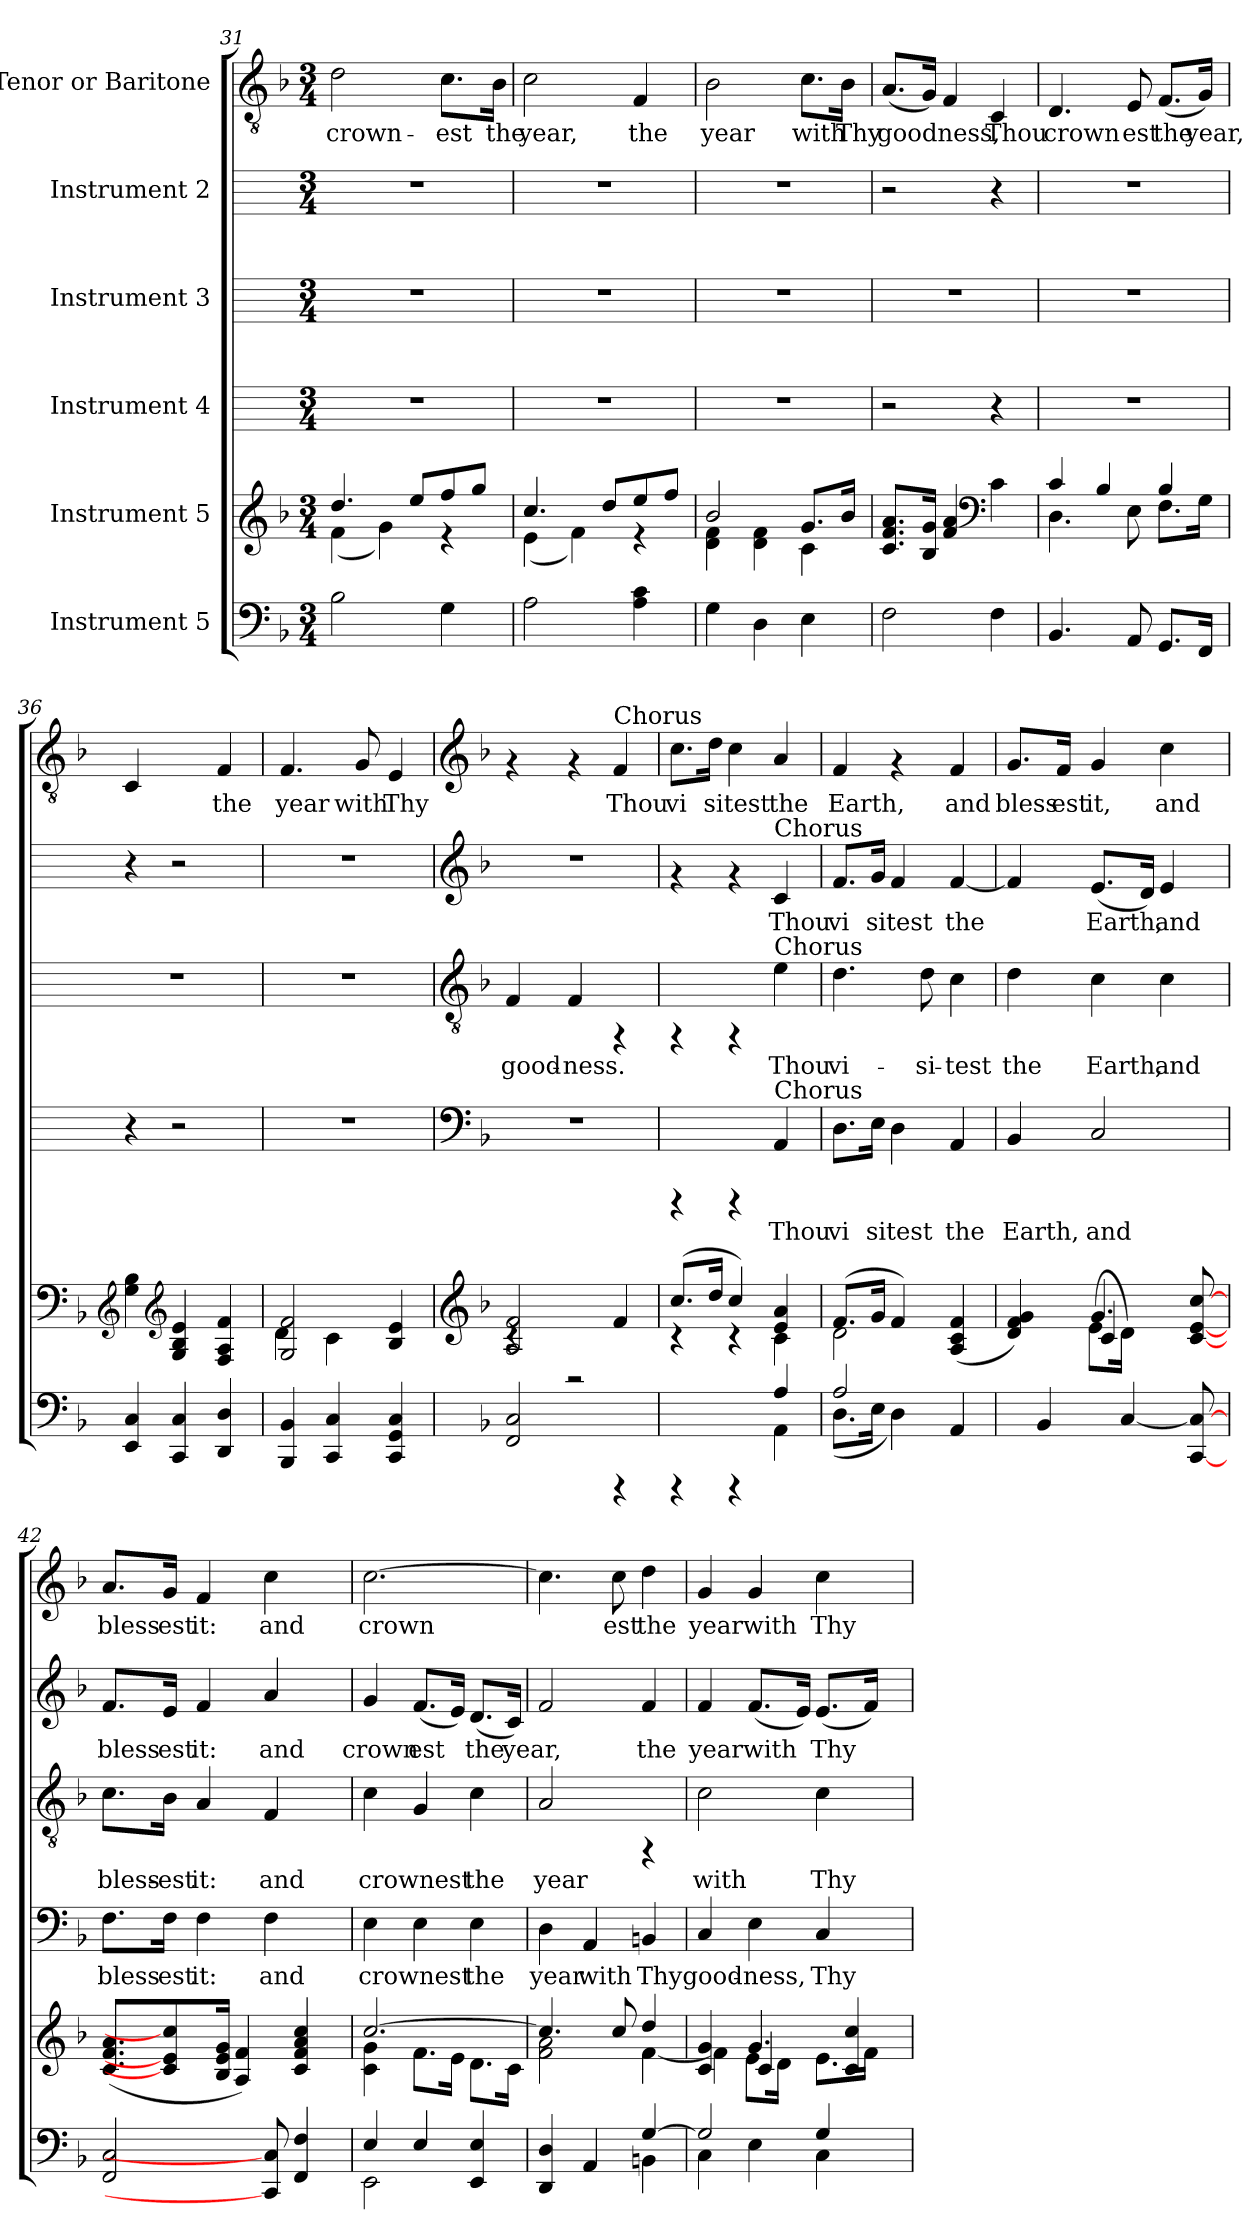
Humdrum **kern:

**kern	**kern	**kern	**text	**kern	**text	**kern	**text	**kern	**text
*part6	*part5	*part4	*part4	*part3	*part3	*part2	*part2	*part1	*part1
*staff6	*staff5	*staff4	*staff4	*staff3	*staff3	*staff2	*staff2	*staff1	*staff1
*I"Instrument 5	*I"Instrument 5	*I"Instrument 4	*	*I"Instrument 3	*	*I"Instrument 2	*	*I"Tenor or  Baritone	*
*clefF4	*clefG2	*	*	*	*	*	*	*clefGv2	*
*k[b-]	*k[b-]	*k[]	*	*k[]	*	*k[]	*	*k[b-]	*
*F:	*F:	*C:	*	*C:	*	*C:	*	*F:	*
*M3/4	*M3/4	*M3/4	*	*M3/4	*	*M3/4	*	*M3/4	*
=31	=31	=31	=31	=31	=31	=31	=31	=31	=31
*	*^	*	*	*	*	*	*	*	*
!	!	!	!	!	!	!	!	!	!	!LO:LY:b:cj
2B-\	4.dd/	(<4f\	2.r	.	2.r	.	2.r	.	2d\	crown-
.	.	4g\)	.	.	.	.	.	.	.	.
.	8ee/L	.	.	.	.	.	.	.	.	.
!	!	!	!	!	!	!	!	!	!	!LO:LY:b:cj
4G\	8ff/	4rd	.	.	.	.	.	.	8.c\L	-est
.	8gg/J	.	.	.	.	.	.	.	.	.
!	!	!	!	!	!	!	!	!	!	!LO:LY:b:cj
.	.	.	.	.	.	.	.	.	16B-\J	the
!!LO:LB:g=z
=32	=32	=32	=32	=32	=32	=32	=32	=32	=32	=32
!	!	!	!	!	!	!	!	!	!	!LO:LY:b:cj
2A\	4.cc/	(<4e\	2.r	.	2.r	.	2.r	.	2c\	year,
.	.	4f\)	.	.	.	.	.	.	.	.
.	8dd/L	.	.	.	.	.	.	.	.	.
!	!	!	!	!	!	!	!	!	!	!LO:LY:b:cj
4c\ 4A\	8ee/	4rd	.	.	.	.	.	.	4F/	the
.	8ff/J	.	.	.	.	.	.	.	.	.
=33	=33	=33	=33	=33	=33	=33	=33	=33	=33	=33
!	!	!	!	!	!	!	!	!	!	!LO:LY:b:cj
4G\	2b-/	4f\ 4d\	2.r	.	2.r	.	2.r	.	2B-\	year
4D\	.	4d\ 4f\	.	.	.	.	.	.	.	.
!	!	!	!	!	!	!	!	!	!	!LO:LY:b:cj
4E\	8.g/L	4c\	.	.	.	.	.	.	8.c\L	with
!	!	!	!	!	!	!	!	!	!	!LO:LY:b:cj
.	16b-/J	.	.	.	.	.	.	.	16B-\J	Thy
*	*v	*v	*	*	*	*	*	*	*	*
=34	=34	=34	=34	=34	=34	=34	=34	=34	=34
!	!	!	!	!	!	!	!	!	!LO:LY:b:cj
2F\	8.f/ 8.c/ 8.a/L	2r	.	2.r	.	2r	.	(<8.A/L	goodness,
!	!	!	!	!	!	!	!	!	!LO:LY:b:cj
.	16B-/ 16g/J	.	.	.	.	.	.	16G/J)	.
!	!	!	!	!	!	!	!	!	!LO:LY:b:cj
.	4f/ 4a/	.	.	.	.	.	.	4F/	.
*	*clefF4	*	*	*	*	*	*	*	*
!	!	!	!	!	!	!	!	!	!LO:LY:b:cj
4F\	4c\	4r	.	.	.	4r	.	4C/	Thou
=35	=35	=35	=35	=35	=35	=35	=35	=35	=35
*	*^	*	*	*	*	*	*	*	*
!	!	!	!	!	!	!	!	!	!	!LO:LY:b:cj
4.BB-/	4c/	4.D\	2.r	.	2.r	.	2.r	.	4.D/	crown
.	4B-/	.	.	.	.	.	.	.	.	.
!	!	!	!	!	!	!	!	!	!	!LO:LY:b:cj
8AA/	.	8E\	.	.	.	.	.	.	8E/	est
!	!	!	!	!	!	!	!	!	!	!LO:LY:b:cj
8.GG/L	4B-/	8.F\L	.	.	.	.	.	.	(<8.F/L	the
!	!	!	!	!	!	!	!	!	!	!LO:LY:b:cj
16FF/J	.	16G\J	.	.	.	.	.	.	16G/J)	year,
=36	=36	=36	=36	=36	=36	=36	=36	=36	=36	=36
!	!	!	!	!	!	!	!	!	!LO:N:vis=4	!LO:LY:b:cj
*	*v	*v	*	*	*	*	*	*	*	*
4EE/ 4C/	4B-\ 4G\	4r	.	2.r	.	4r	.	2C/	.
*	*clefG2	*	*	*	*	*	*	*	*
4CC/ 4C/	4e/ 4G/ 4B-/	2r	.	.	.	2r	.	.	.
!	!	!	!	!	!	!	!	!	!LO:LY:b:cj
4D/ 4DD/	4f/ 4A/ 4F/	.	.	.	.	.	.	4F/	the
=37	=37	=37	=37	=37	=37	=37	=37	=37	=37
*	*^	*	*	*	*	*	*	*	*
!	!	!	!	!	!	!	!	!	!	!LO:LY:b:cj
4BBB-/ 4BB-/	2G/ 2f/	4d\	2.r	.	2.r	.	2.r	.	4.F/	year
4C/ 4CC/	.	4c\	.	.	.	.	.	.	.	.
!	!	!	!	!	!	!	!	!	!	!LO:LY:b:cj
.	.	.	.	.	.	.	.	.	8G/	with
!	!	!	!	!	!	!	!	!	!	!LO:LY:b:cj
4C/ 4GG/ 4CC/	4e/ 4B-/	4ryy	.	.	.	.	.	.	4E/	Thy
!!LO:PB:g=z
=38	=38	=38	=38	=38	=38	=38	=38	=38	=38	=38
*	*clefG2	*	*clefF4	*	*clefGv2	*	*clefG2	*	*clefG2	*
*	*	*	*k[b-]	*	*k[b-]	*	*k[b-]	*	*	*
*	*	*	*F:	*	*F:	*	*F:	*	*	*
!	!	!	!	!	!	!LO:LY:b:cj	!	!	!	!
2FF/ 2C/	2A/ 2f/	4rB	2.r	.	4F/	good-	2.r	.	4rf	.
!	!	!	!	!	!	!LO:LY:b:cj	!	!	!	!
.	.	2r	.	.	4F/	-ness.	.	.	4rf	.
!	!	!	!	!	!	!	!	!	!LO:TX:a:t=Chorus	!
!	!	!	!	!	!	!	!	!	!	!LO:LY:b:cj
4rCCC	4f/	.	.	.	4rFF	.	.	.	4f/	Thou
=39	=39	=39	=39	=39	=39	=39	=39	=39	=39	=39
*^	*	*	*	*	*	*	*	*	*	*
!	!	!	!	!	!	!	!	!	!	!	!LO:LY:b:cj
4rCCC	2ryy	(>8.cc/L	4rc	4rCCC	.	4rFF	.	4rf	.	8.cc\L	vi
!	!	!	!	!	!	!	!	!	!	!	!LO:LY:b:cj
.	.	16dd/J	.	.	.	.	.	.	.	16dd\J	sitest
!	!	!	!	!	!	!	!	!	!	!	!LO:LY:b:cj
4rCCC	.	4cc/)	4rc	4rCCC	.	4rFF	.	4rf	.	4cc\	.
!	!	!	!	!	!	!	!	!LO:TX:a:t=Chorus	!	!	!
!	!	!	!	!	!	!LO:TX:a:t=Chorus	!	!	!	!	!
!	!	!	!	!LO:TX:a:t=Chorus	!	!	!	!	!	!	!
!	!	!	!	!	!LO:LY:b:cj	!	!LO:LY:b:cj	!	!LO:LY:b:cj	!	!LO:LY:b:cj
4A/	4AA\	4a/ 4e/	4c\	4AA/	Thou	4e\	Thou	4c/	Thou	4a/	the
=40	=40	=40	=40	=40	=40	=40	=40	=40	=40	=40	=40
!	!	!	!	!	!LO:LY:b:cj	!	!LO:LY:b:cj	!	!LO:LY:b:cj	!	!LO:LY:b:cj
2A/	(<8.D\L	(>8.f/L	2d\	8.D\L	vi	4.d\	vi-	8.f/L	vi	4f/	Earth,
!	!	!	!	!	!LO:LY:b:cj	!	!	!	!LO:LY:b:cj	!	!
.	16E\J	16g/J	.	16E\J	sitest	.	.	16g/J	sitest	.	.
!	!	!	!	!	!LO:LY:b:cj	!	!	!	!LO:LY:b:cj	!	!
.	4D\)	4f/)	.	4D\	.	.	.	4f/	.	4rf	.
!	!	!	!	!	!	!	!LO:LY:b:cj	!	!	!	!
.	.	.	.	.	.	8d\	-si-	.	.	.	.
!	!	!	!	!	!LO:LY:b:cj	!	!LO:LY:b:cj	!	!LO:LY:b:cj	!	!LO:LY:b:cj
4AA/	4ryy	(<4f/ 4c/ 4A/	4ryy	4AA/	the	4c\	-test	[<4f/	the	4f/	and
=41	=41	=41	=41	=41	=41	=41	=41	=41	=41	=41	=41
*	*	*	*^	*	*	*	*	*	*	*	*
!	!	!	!	!	!	!LO:LY:b:cj	!	!LO:LY:b:cj	!	!LO:LY:b:cj	!	!LO:LY:b:cj
*v	*v	*	*	*	*	*	*	*	*	*	*	*
8ryy	4f/ 4d/ 4g/)	4ryy	4ryy	4BB-/	Earth,	4d\	the	4f/]	.	8.g/L	bless
4BB-/	.	.	.	.	.	.	.	.	.	.	.
!	!	!	!	!	!	!	!	!	!	!	!LO:LY:b:cj
.	.	.	.	.	.	.	.	.	.	16f/J	est
!	!	!	!	!	!LO:LY:b:cj	!	!LO:LY:b:cj	!	!LO:LY:b:cj	!	!LO:LY:b:cj
.	4.g/	4c/	(<8e\L	2C/	and	4c\	Earth,	(<8.e/L	Earth,	4g/	it,
[<4C/	.	.	16d\J)	.	.	.	.	.	.	.	.
!	!	!	!	!	!	!	!	!	!LO:LY:b:cj	!	!
.	.	.	4ryy	.	.	.	.	16d/J)	.	.	.
!	!	!	!	!	!	!	!LO:LY:b:cj	!	!LO:LY:b:cj	!	!LO:LY:b:cj
.	.	4ryy	.	.	.	4c\	and	4e/	and	4cc\	and
8C/_ [8CC/	[8e/ [8c/ [8cc/	.	.	.	.	.	.	.	.	.	.
.	.	.	16ryy	.	.	.	.	.	.	.	.
=42	=42	=42	=42	=42	=42	=42	=42	=42	=42	=42	=42
!	!	!	!	!	!LO:LY:b:cj	!	!LO:LY:b:cj	!	!LO:LY:b:cj	!	!LO:LY:b:cj
*	*v	*v	*v	*	*	*	*	*	*	*	*
2C/ 2FF/	(<8.f/ 8.c/ 8.a/L	8.F\L	bless	8.c\L	bless-	8.f/L	bless	8.a/L	bless
!	!	!	!LO:LY:b:cj	!	!LO:LY:b:cj	!	!LO:LY:b:cj	!	!LO:LY:b:cj
.	8e/] 8c/] 8cc/]	16F\J	est	16B-\J	-est	16e/J	est	16g/J	est
!	!	!	!LO:LY:b:cj	!	!LO:LY:b:cj	!	!LO:LY:b:cj	!	!LO:LY:b:cj
.	.	4F\	it:	4A/	it:	4f/	it:	4f/	it:
.	16g/ 16e/ 16B-/J	.	.	.	.	.	.	.	.
.	4f/ 4A/)	.	.	.	.	.	.	.	.
!	!	!	!LO:LY:b:cj	!	!LO:LY:b:cj	!	!LO:LY:b:cj	!	!LO:LY:b:cj
8C/] 8CC/]	.	4F\	and	4F/	and	4a/	and	4cc\	and
4F/ 4FF/	4cc/ 4a/ 4c/ 4f/	.	.	.	.	.	.	.	.
.	.	8ryy	.	8ryy	.	8ryy	.	8ryy	.
!!LO:PB:g=z
=43	=43	=43	=43	=43	=43	=43	=43	=43	=43
*^	*^	*	*	*	*	*	*	*	*
!	!	!	!	!	!LO:LY:b:cj	!	!LO:LY:b:cj	!	!LO:LY:b:cj	!	!LO:LY:b:cj
4E/	2EE\	[>2.cc/	4c\ 4g\	4E\	crownest	4c\	crownest	4g/	crown	[>2.cc\	crown-
!	!	!	!	!	!LO:LY:b:cj	!	!LO:LY:b:cj	!	!LO:LY:b:cj	!	!
4E/	.	.	8.f\L	4E\	.	4G/	.	(<8.f/L	est	.	.
!	!	!	!	!	!	!	!	!	!LO:LY:b:cj	!	!
.	.	.	16e\J	.	.	.	.	16e/J)	.	.	.
!	!	!	!	!	!LO:LY:b:cj	!	!LO:LY:b:cj	!	!LO:LY:b:cj	!	!
4EE/ 4E/	4ryy	.	8.d\L	4E\	the	4c\	the	(<8.d/L	the	.	.
!	!	!	!	!	!	!	!	!	!LO:LY:b:cj	!	!
.	.	.	16c\J	.	.	.	.	16c/J)	year,	.	.
=44	=44	=44	=44	=44	=44	=44	=44	=44	=44	=44	=44
!	!	!	!	!	!LO:LY:b:cj	!	!LO:LY:b:cj	!	!LO:LY:b:cj	!	!LO:LY:b:cj
4DD/ 4D/	2ryy	4.cc/]	2a\ 2f\	4D\	year	2A/	year	2f/	.	4.cc\]	--
!	!	!	!	!	!LO:LY:b:cj	!	!	!	!	!	!
4AA/	.	.	.	4AA/	with	.	.	.	.	.	.
!	!	!	!	!	!	!	!	!	!	!	!LO:LY:b:cj
.	.	8cc/	.	.	.	.	.	.	.	8cc\	-est
!	!	!	!	!	!LO:LY:b:cj	!	!	!	!LO:LY:b:cj	!	!LO:LY:b:cj
[>4G/	4BBn\	4dd/	[<4f\	4BBn/	Thy	4rFF	.	4f/	the	4dd\	the
=45	=45	=45	=45	=45	=45	=45	=45	=45	=45	=45	=45
*	*	*	*^	*	*	*	*	*	*	*	*
!	!	!	!	!	!	!LO:LY:b:cj	!	!LO:LY:b:cj	!	!LO:LY:b:cj	!	!LO:LY:b:cj
2G/]	4C\	4g/ 4c/	4ryy	4f\]	4C/	good-	2c\	with	4f/	year	4g/	year
!	!	!	!	!	!	!LO:LY:b:cj	!	!	!	!LO:LY:b:cj	!	!LO:LY:b:cj
.	4E\	4.g/	4c/	8e\L	4E\	-ness,	.	.	(<8.f/L	with	4g/	with
.	.	.	.	16d\J	.	.	.	.	.	.	.	.
!	!	!	!	!	!	!	!	!	!	!LO:LY:b:cj	!	!
.	.	.	.	16ryy	.	.	.	.	16e/J)	.	.	.
!	!	!	!	!	!	!LO:LY:b:cj	!	!LO:LY:b:cj	!	!LO:LY:b:cj	!	!LO:LY:b:cj
4G/	4C\	.	4.ryy	8.e\L	4C/	Thy	4c\	Thy	(<8.e/L	Thy	4cc\	Thy
.	.	4c/ 4cc/	.	.	.	.	.	.	.	.	.	.
!	!	!	!	!	!	!	!	!	!	!LO:LY:b:cj	!	!
.	.	.	.	16f\J	.	.	.	.	16f/J)	.	.	.
8ryy	8ryy	.	.	8ryy	8ryy	.	8ryy	.	8ryy	.	8ryy	.
*v	*v	*	*	*	*	*	*	*	*	*	*	*
*	*v	*v	*v	*	*	*	*	*	*	*	*
=	=	=	=	=	=	=	=	=	=
*-	*-	*-	*-	*-	*-	*-	*-	*-	*-
